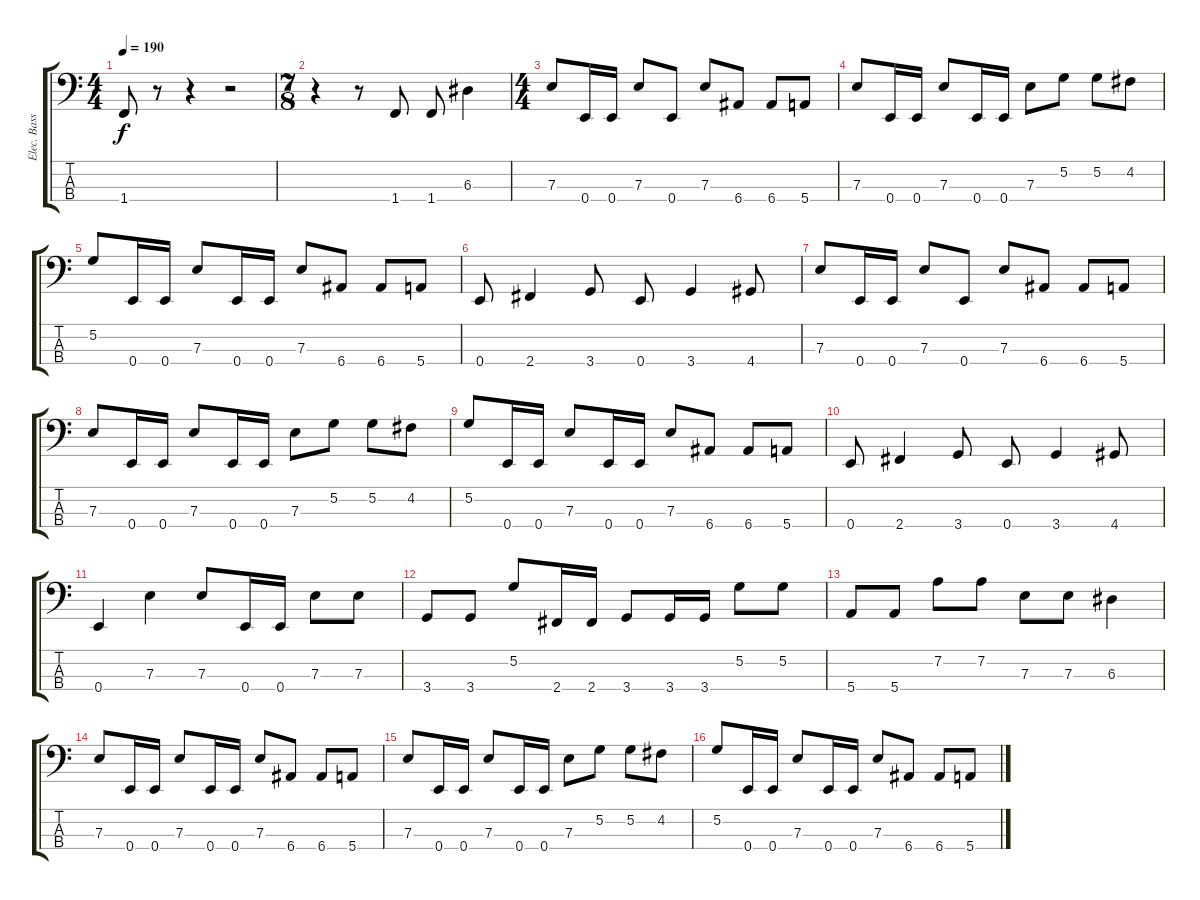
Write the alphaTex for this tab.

\track ("Elec. Bass" "Elec. Bass") {instrument electricbasspick}
\staff {score tabs}
\tuning (G2 D2 A1 E1) {hide}
\ts (4 4)
\tempo 190
\clef f4
\ks c
1.4.8{dy f} r.8 r.4 r.2 |
\ts (7 8)
r.4 r.8 1.4.8 1.4.8 6.3.4 |
\ts (4 4)
7.3.8 0.4.16 0.4.16 7.3.8 0.4.8 7.3.8 6.4.8 6.4.8 5.4.8 |
7.3.8 0.4.16 0.4.16 7.3.8 0.4.16 0.4.16 7.3.8 5.2.8 5.2.8 4.2.8 |
5.2.8 0.4.16 0.4.16 7.3.8 0.4.16 0.4.16 7.3.8 6.4.8 6.4.8 5.4.8 |
0.4.8 2.4.4 3.4.8 0.4.8 3.4.4 4.4.8 |
7.3.8 0.4.16 0.4.16 7.3.8 0.4.8 7.3.8 6.4.8 6.4.8 5.4.8 |
7.3.8 0.4.16 0.4.16 7.3.8 0.4.16 0.4.16 7.3.8 5.2.8 5.2.8 4.2.8 |
5.2.8 0.4.16 0.4.16 7.3.8 0.4.16 0.4.16 7.3.8 6.4.8 6.4.8 5.4.8 |
0.4.8 2.4.4 3.4.8 0.4.8 3.4.4 4.4.8 |
0.4.4 7.3.4 7.3.8 0.4.16 0.4.16 7.3.8 7.3.8 |
3.4.8 3.4.8 5.2.8 2.4.16 2.4.16 3.4.8 3.4.16 3.4.16 5.2.8 5.2.8 |
5.4.8 5.4.8 7.2.8 7.2.8 7.3.8 7.3.8 6.3.4 |
7.3.8 0.4.16 0.4.16 7.3.8 0.4.16 0.4.16 7.3.8 6.4.8 6.4.8 5.4.8 |
7.3.8 0.4.16 0.4.16 7.3.8 0.4.16 0.4.16 7.3.8 5.2.8 5.2.8 4.2.8 |
5.2.8 0.4.16 0.4.16 7.3.8 0.4.16 0.4.16 7.3.8 6.4.8 6.4.8 5.4.8
